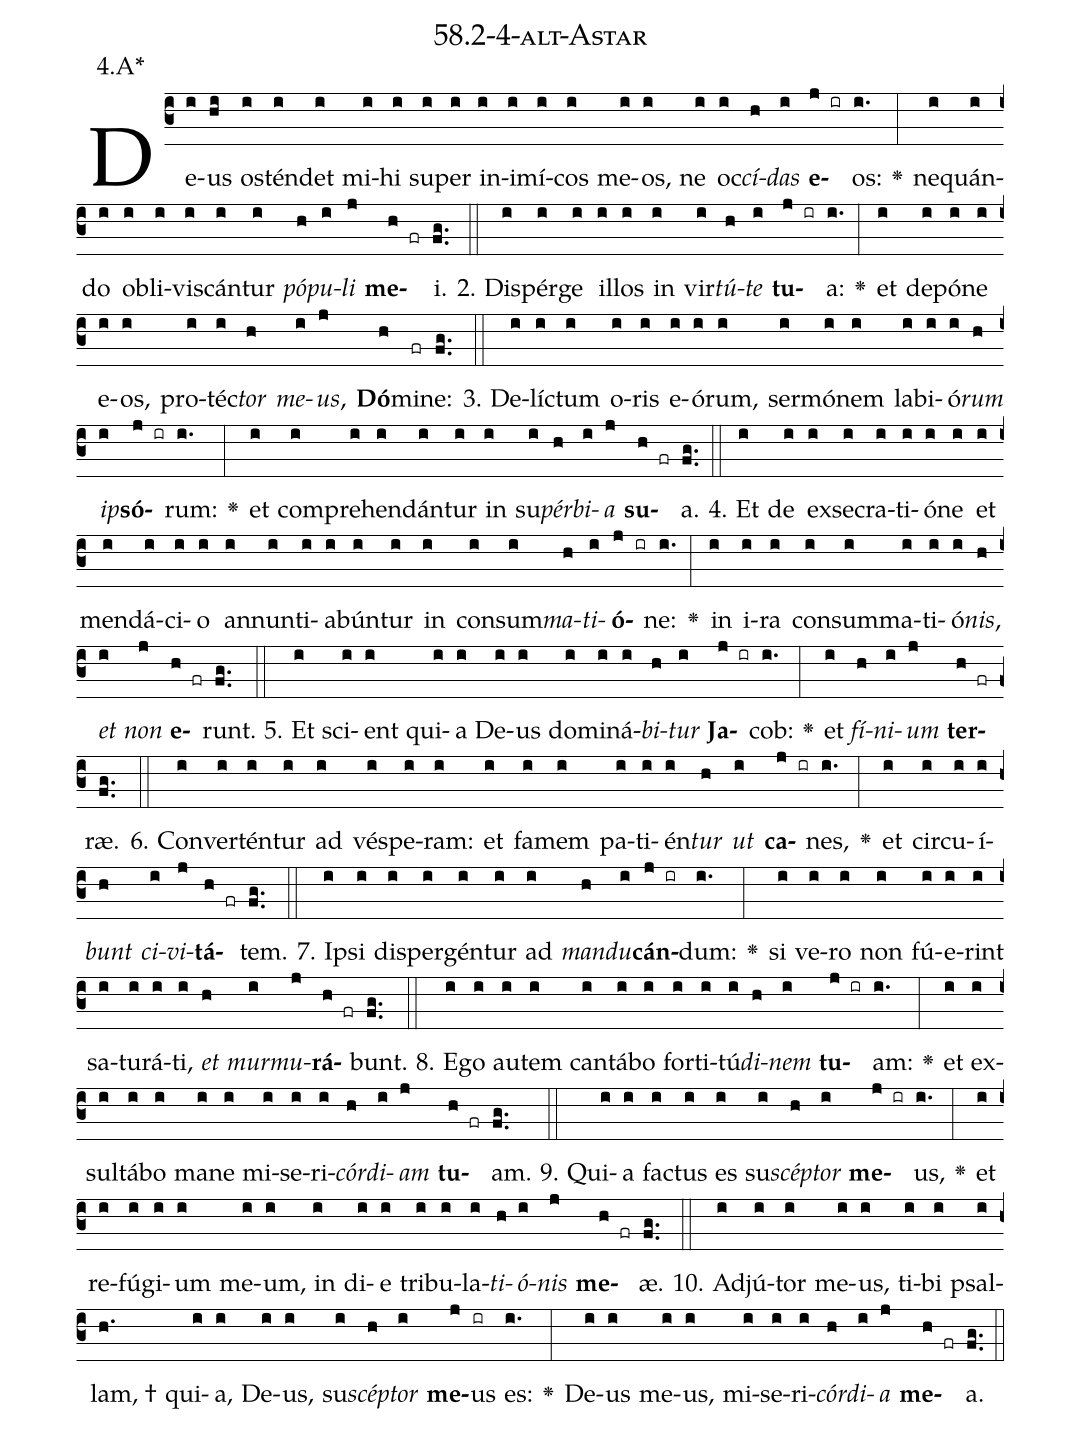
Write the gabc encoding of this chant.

name: 58.2-4-alt-Astar;
annotation: 4.A*;
%%
(c3)De(i)us(hi) os(i)tén(i)det(i) mi(i)hi(i) su(i)per(i) in(i)i(i)mí(i)cos(i) me(i)os,(i) ne(i) oc(i)<i>cí</i>(h)<i>das</i>(i) <b>e</b>(j ir)os:(i.) <v>\greheightstar</v>(:) ne(i)quán(i)do(i) ob(i)li(i)vis(i)cán(i)tur(i) <i>pó</i>(h)<i>pu</i>(i)<i>li</i>(j) <b>me</b>(h fr)i.(fg..) (::)
2. Di(i)spér(i)ge(i) il(i)los(i) in(i) vir(i)<i>tú</i>(h)<i>te</i>(i) <b>tu</b>(j ir)a:(i.) <v>\greheightstar</v>(:) et(i) de(i)pó(i)ne(i) e(i)os,(i) pro(i)téc(i)<i>tor</i>(h) <i>me</i>(i)<i>us</i>,(j) <b>Dó</b>(h)mi(fr)ne:(fg..) (::)
3. De(i)líc(i)tum(i) o(i)ris(i) e(i)ó(i)rum,(i) ser(i)mó(i)nem(i) la(i)bi(i)ó(i)<i>rum</i>(h) <i>ip</i>(i)<b>só</b>(j ir)rum:(i.) <v>\greheightstar</v>(:) et(i) com(i)pre(i)hen(i)dán(i)tur(i) in(i) su(i)<i>pér</i>(h)<i>bi</i>(i)<i>a</i>(j) <b>su</b>(h fr)a.(fg..) (::)
4. Et(i) de(i) ex(i)se(i)cra(i)ti(i)ó(i)ne(i) et(i) men(i)dá(i)ci(i)o(i) an(i)nun(i)ti(i)a(i)bún(i)tur(i) in(i) con(i)sum(i)<i>ma</i>(h)<i>ti</i>(i)<b>ó</b>(j ir)ne:(i.) <v>\greheightstar</v>(:) in(i) i(i)ra(i) con(i)sum(i)ma(i)ti(i)ó(i)<i>nis</i>,(h) <i>et</i>(i) <i>non</i>(j) <b>e</b>(h fr)runt.(fg..) (::)
5. Et(i) sci(i)ent(i) qui(i)a(i) De(i)us(i) do(i)mi(i)ná(i)<i>bi</i>(h)<i>tur</i>(i) <b>Ja</b>(j ir)cob:(i.) <v>\greheightstar</v>(:) et(i) <i>fí</i>(h)<i>ni</i>(i)<i>um</i>(j) <b>ter</b>(h fr)ræ.(fg..) (::)
6. Con(i)ver(i)tén(i)tur(i) ad(i) vés(i)pe(i)ram:(i) et(i) fa(i)mem(i) pa(i)ti(i)én(i)<i>tur</i>(h) <i>ut</i>(i) <b>ca</b>(j ir)nes,(i.) <v>\greheightstar</v>(:) et(i) cir(i)cu(i)í(i)<i>bunt</i>(h) <i>ci</i>(i)<i>vi</i>(j)<b>tá</b>(h fr)tem.(fg..) (::)
7. Ip(i)si(i) di(i)sper(i)gén(i)tur(i) ad(i) <i>man</i>(h)<i>du</i>(i)<b>cán</b>(j ir)dum:(i.) <v>\greheightstar</v>(:) si(i) ve(i)ro(i) non(i) fú(i)e(i)rint(i) sa(i)tu(i)rá(i)ti,(i) <i>et</i>(h) <i>mur</i>(i)<i>mu</i>(j)<b>rá</b>(h fr)bunt.(fg..) (::)
8. E(i)go(i) au(i)tem(i) can(i)tá(i)bo(i) for(i)ti(i)tú(i)<i>di</i>(h)<i>nem</i>(i) <b>tu</b>(j ir)am:(i.) <v>\greheightstar</v>(:) et(i) ex(i)sul(i)tá(i)bo(i) ma(i)ne(i) mi(i)se(i)ri(i)<i>cór</i>(h)<i>di</i>(i)<i>am</i>(j) <b>tu</b>(h fr)am.(fg..) (::)
9. Qui(i)a(i) fac(i)tus(i) es(i) su(i)<i>scép</i>(h)<i>tor</i>(i) <b>me</b>(j ir)us,(i.) <v>\greheightstar</v>(:) et(i) re(i)fú(i)gi(i)um(i) me(i)um,(i) in(i) di(i)e(i) tri(i)bu(i)la(i)<i>ti</i>(h)<i>ó</i>(i)<i>nis</i>(j) <b>me</b>(h fr)æ.(fg..) (::)
10. Ad(i)jú(i)tor(i) me(i)us,(i) ti(i)bi(i) psal(i)lam, †(h.) qui(i)a,(i) De(i)us,(i) su(i)<i>scép</i>(h)<i>tor</i>(i) <b>me</b>(j)us(ir) es:(i.) <v>\greheightstar</v>(:) De(i)us(i) me(i)us,(i) mi(i)se(i)ri(i)<i>cór</i>(h)<i>di</i>(i)<i>a</i>(j) <b>me</b>(h fr)a.(fg..) (::)
